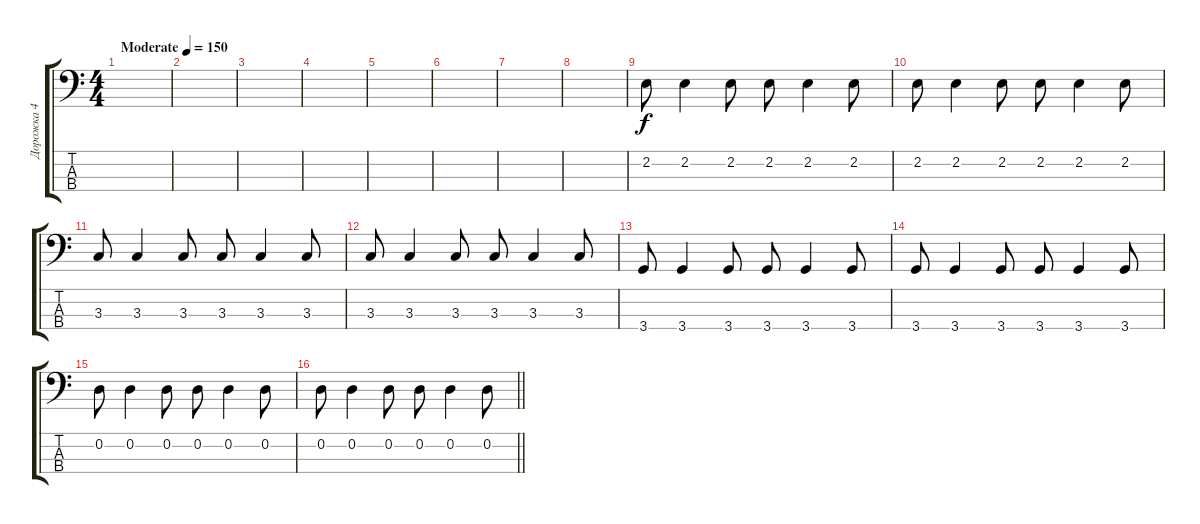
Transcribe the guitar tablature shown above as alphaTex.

\track ("Дорожка 4" "Дорожка 4") {instrument electricbassfinger}
\staff {score tabs}
\tuning (G2 D2 A1 E1) {hide}
\ts (4 4)
\tempo (150 "Moderate")
\clef f4
\ks c
|
|
|
|
|
|
|
|
2.2.8 2.2.4 2.2.8 2.2.8 2.2.4 2.2.8 |
2.2.8 2.2.4 2.2.8 2.2.8 2.2.4 2.2.8 |
3.3.8 3.3.4 3.3.8 3.3.8 3.3.4 3.3.8 |
3.3.8 3.3.4 3.3.8 3.3.8 3.3.4 3.3.8 |
3.4.8 3.4.4 3.4.8 3.4.8 3.4.4 3.4.8 |
3.4.8 3.4.4 3.4.8 3.4.8 3.4.4 3.4.8 |
0.2.8 0.2.4 0.2.8 0.2.8 0.2.4 0.2.8 |
\barLineRight lightlight
0.2.8 0.2.4 0.2.8 0.2.8 0.2.4 0.2.8
